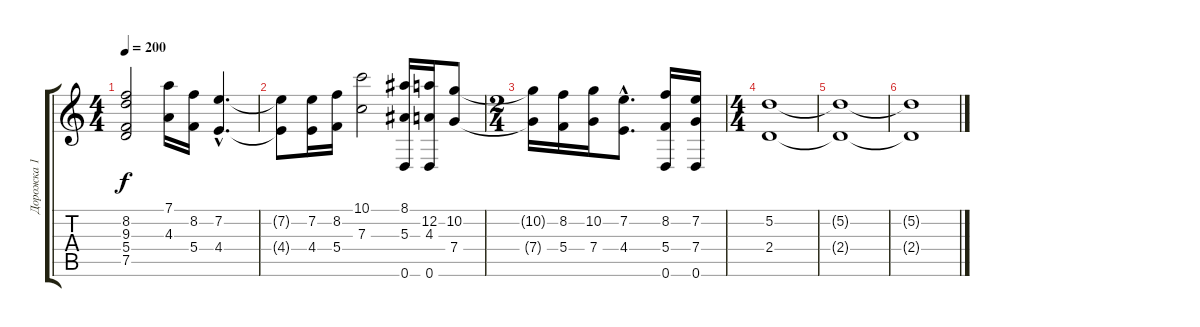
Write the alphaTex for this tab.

\track ("Дорожка 1" "Дорожка 1") {instrument distortionguitar}
\staff {score tabs}
\tuning (D4 A3 F3 C3 G2 D2) {hide}
\ts (4 4)
\tempo 200
\clef g2
\ks c
(8.2 9.3 5.4 7.5).2{dy f} (7.1 4.3).16 (8.2 5.4).16 (7.2{hac} 4.4{hac}).4{d} |
(7.2{t} 4.4{t}).8 (7.2 4.4).16 (8.2 5.4).16 (10.1 7.3).2 (8.1 5.3 0.6).16 (12.2 4.3 0.6).16 (10.2 7.4).8 |
\ts (2 4)
(10.2{t} 7.4{t}).16 (8.2 5.4).16 (10.2 7.4).16 (7.2{hac} 4.4{hac}).8{d} (8.2 5.4 0.6).16 (7.2 7.4 0.6).16 |
\ts (4 4)
(5.2 2.4).1 |
(5.2{t} 2.4{t}).1 |
(5.2{t} 2.4{t}).1
